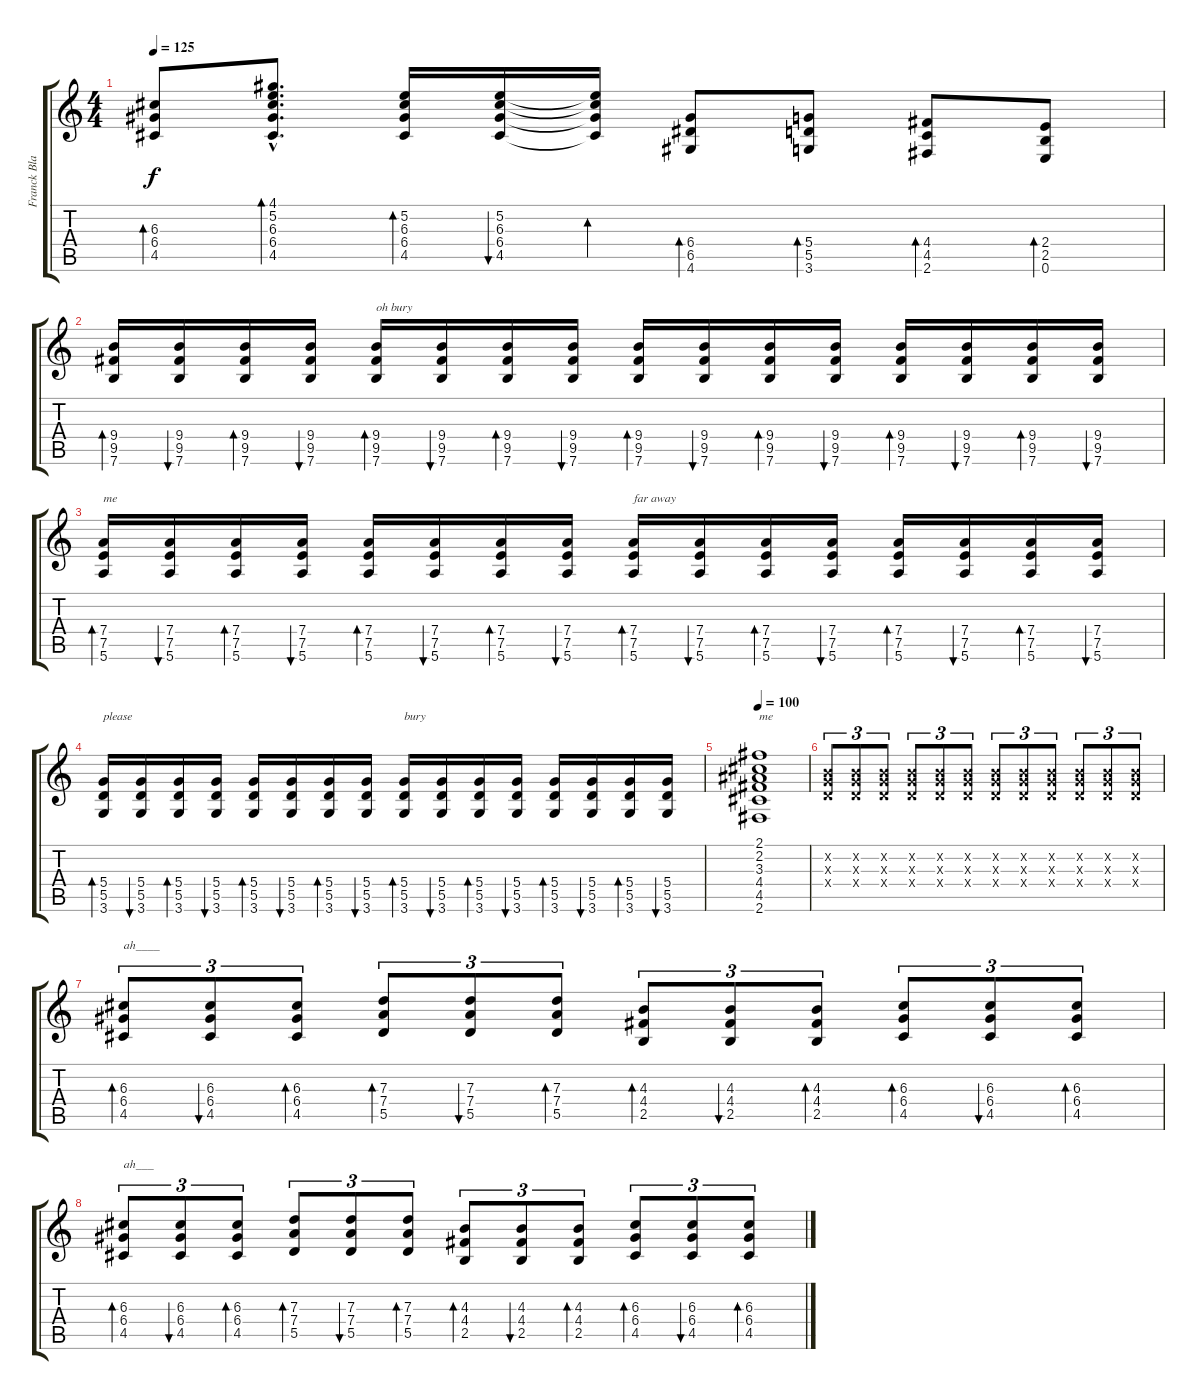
\track ("Franck Black" "Franck Bla") {instrument acousticguitarsteel}
\staff {score tabs}
\tuning (E4 B3 G3 D3 A2 E2) {hide}
\ts (4 4)
\tempo 125
\clef g2
\ks c
(6.3 6.4 4.5).8{bd 30 dy f} (4.1{hac} 5.2{hac} 6.3{hac} 6.4{hac} 4.5{hac}).8{d bd 30} (5.2 6.3 6.4 4.5).16{bd 30} (5.2 6.3 6.4 4.5).16{bu 30} (5.2{t} 6.3{t} 6.4{t} 4.5{t}).16{bd 30} (6.4 6.5 4.6).8{bd 30} (5.4 5.5 3.6).8{bd 30} (4.4 4.5 2.6).8{bd 30} (2.4 2.5 0.6).8{bd 30} |
\section ("" "")
(9.4 9.5 7.6).16{bd 30} (9.4 9.5 7.6).16{bu 30} (9.4 9.5 7.6).16{bd 30} (9.4 9.5 7.6).16{bu 30} (9.4 9.5 7.6).16{bd 30 txt "oh bury"} (9.4 9.5 7.6).16{bu 30} (9.4 9.5 7.6).16{bd 30} (9.4 9.5 7.6).16{bu 30} (9.4 9.5 7.6).16{bd 30} (9.4 9.5 7.6).16{bu 30} (9.4 9.5 7.6).16{bd 30} (9.4 9.5 7.6).16{bu 30} (9.4 9.5 7.6).16{bd 30} (9.4 9.5 7.6).16{bu 30} (9.4 9.5 7.6).16{bd 30} (9.4 9.5 7.6).16{bu 30} |
(7.4 7.5 5.6).16{bd 30 txt "me"} (7.4 7.5 5.6).16{bu 30} (7.4 7.5 5.6).16{bd 30} (7.4 7.5 5.6).16{bu 30} (7.4 7.5 5.6).16{bd 30} (7.4 7.5 5.6).16{bu 30} (7.4 7.5 5.6).16{bd 30} (7.4 7.5 5.6).16{bu 30} (7.4 7.5 5.6).16{bd 30 txt "far away"} (7.4 7.5 5.6).16{bu 30} (7.4 7.5 5.6).16{bd 30} (7.4 7.5 5.6).16{bu 30} (7.4 7.5 5.6).16{bd 30} (7.4 7.5 5.6).16{bu 30} (7.4 7.5 5.6).16{bd 30} (7.4 7.5 5.6).16{bu 30} |
(5.4 5.5 3.6).16{bd 30 txt "please"} (5.4 5.5 3.6).16{bu 30} (5.4 5.5 3.6).16{bd 30} (5.4 5.5 3.6).16{bu 30} (5.4 5.5 3.6).16{bd 30} (5.4 5.5 3.6).16{bu 30} (5.4 5.5 3.6).16{bd 30} (5.4 5.5 3.6).16{bu 30} (5.4 5.5 3.6).16{bd 30 txt "bury"} (5.4 5.5 3.6).16{bu 30} (5.4 5.5 3.6).16{bd 30} (5.4 5.5 3.6).16{bu 30} (5.4 5.5 3.6).16{bd 30} (5.4 5.5 3.6).16{bu 30} (5.4 5.5 3.6).16{bd 30} (5.4 5.5 3.6).16{bu 30} |
\tempo 100
(2.1 2.2 3.3 4.4 4.5 2.6).1{txt "me"} |
(0.2{x} 0.3{x} 0.4{x}).8{tu (3 2) volume 8} (0.2{x} 0.3{x} 0.4{x}).8{tu (3 2)} (0.2{x} 0.3{x} 0.4{x}).8{tu (3 2)} (0.2{x} 0.3{x} 0.4{x}).8{tu (3 2) volume 13} (0.2{x} 0.3{x} 0.4{x}).8{tu (3 2)} (0.2{x} 0.3{x} 0.4{x}).8{tu (3 2)} (0.2{x} 0.3{x} 0.4{x}).8{tu (3 2)} (0.2{x} 0.3{x} 0.4{x}).8{tu (3 2)} (0.2{x} 0.3{x} 0.4{x}).8{tu (3 2)} (0.2{x} 0.3{x} 0.4{x}).8{tu (3 2)} (0.2{x} 0.3{x} 0.4{x}).8{tu (3 2)} (0.2{x} 0.3{x} 0.4{x}).8{tu (3 2)} |
(6.3 6.4 4.5).8{tu (3 2) bd 30 txt "ah____" volume 13} (6.3 6.4 4.5).8{tu (3 2) bu 30} (6.3 6.4 4.5).8{tu (3 2) bd 30} (7.3 7.4 5.5).8{tu (3 2) bd 30} (7.3 7.4 5.5).8{tu (3 2) bu 30} (7.3 7.4 5.5).8{tu (3 2) bd 30} (4.3 4.4 2.5).8{tu (3 2) bd 30} (4.3 4.4 2.5).8{tu (3 2) bu 30} (4.3 4.4 2.5).8{tu (3 2) bd 30} (6.3 6.4 4.5).8{tu (3 2) bd 30} (6.3 6.4 4.5).8{tu (3 2) bu 30} (6.3 6.4 4.5).8{tu (3 2) bd 30} |
(6.3 6.4 4.5).8{tu (3 2) bd 30 txt "ah___"} (6.3 6.4 4.5).8{tu (3 2) bu 30} (6.3 6.4 4.5).8{tu (3 2) bd 30} (7.3 7.4 5.5).8{tu (3 2) bd 30} (7.3 7.4 5.5).8{tu (3 2) bu 30} (7.3 7.4 5.5).8{tu (3 2) bd 30} (4.3 4.4 2.5).8{tu (3 2) bd 30} (4.3 4.4 2.5).8{tu (3 2) bu 30} (4.3 4.4 2.5).8{tu (3 2) bd 30} (6.3 6.4 4.5).8{tu (3 2) bd 30} (6.3 6.4 4.5).8{tu (3 2) bu 30} (6.3 6.4 4.5).8{tu (3 2) bd 30}
